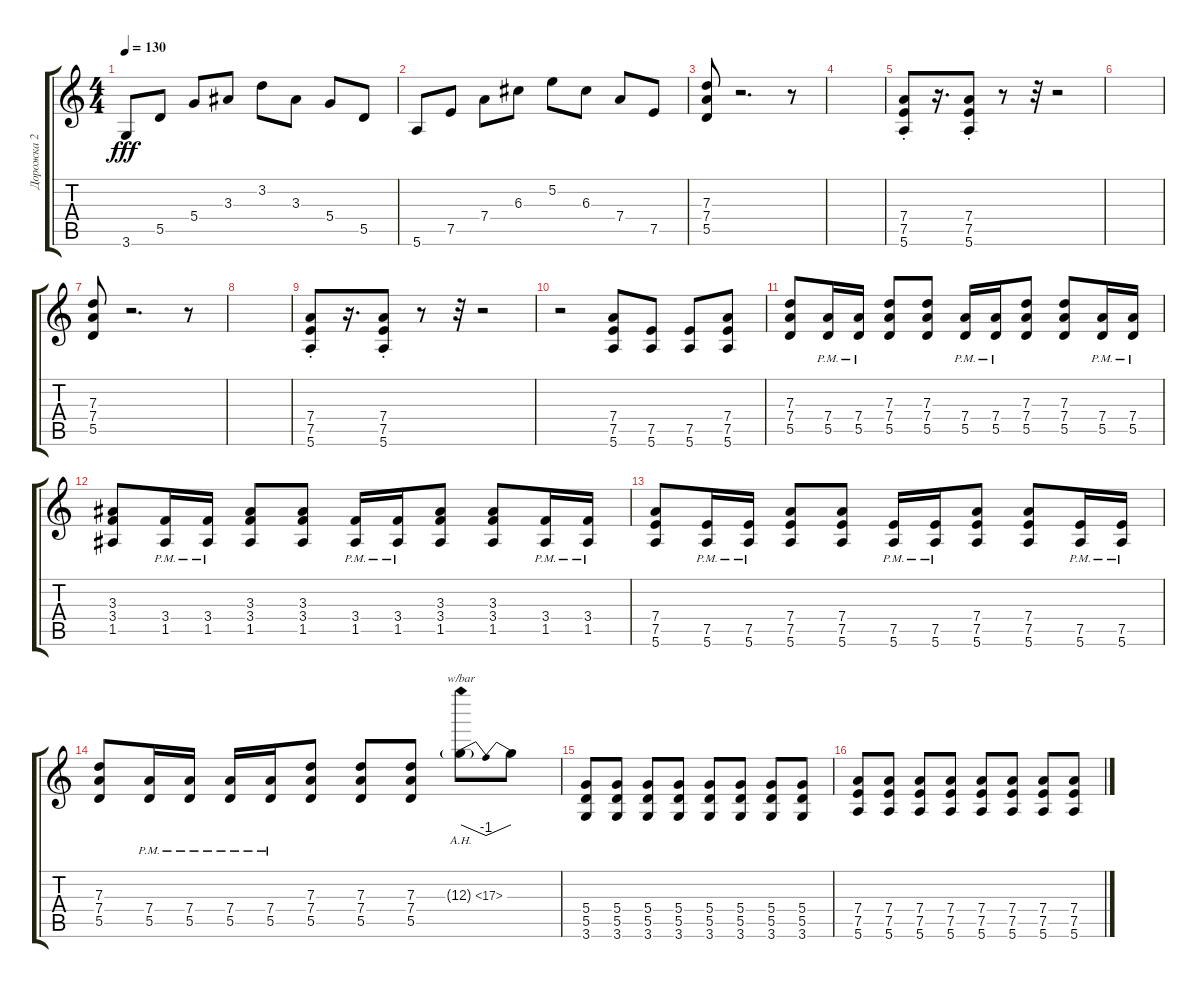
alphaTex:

\track ("Дорожка 2" "Дорожка 2") {instrument distortionguitar}
\staff {score tabs}
\tuning (E4 B3 G3 D3 A2 E2) {hide}
\ts (4 4)
\tempo 130
\clef g2
\ks c
3.6.8{dy fff} 5.5.8 5.4.8 3.3.8 3.2.8 3.3.8 5.4.8 5.5.8 |
5.6.8 7.5.8 7.4.8 6.3.8 5.2.8 6.3.8 7.4.8 7.5.8 |
(7.3 7.4 5.5).8 r.2{d} r.8 |
|
(7.4{st} 7.5{st} 5.6{st}).8 r.16{d} (7.4{st} 7.5{st} 5.6{st}).8 r.8 r.32 r.2 |
|
(7.3 7.4 5.5).8 r.2{d} r.8 |
|
(7.4{st} 7.5{st} 5.6{st}).8 r.16{d} (7.4{st} 7.5{st} 5.6{st}).8 r.8 r.32 r.2 |
r.2 (7.4 7.5 5.6).8 (7.5 5.6).8 (7.5 5.6).8 (7.4 7.5 5.6).8 |
(7.3 7.4 5.5).8 (7.4{pm} 5.5{pm}).16 (7.4{pm} 5.5{pm}).16 (7.3 7.4 5.5).8 (7.3 7.4 5.5).8 (7.4{pm} 5.5{pm}).16 (7.4{pm} 5.5{pm}).16 (7.3 7.4 5.5).8 (7.3 7.4 5.5).8 (7.4{pm} 5.5{pm}).16 (7.4{pm} 5.5{pm}).16 |
(3.3 3.4 1.5).8 (3.4{pm} 1.5{pm}).16 (3.4{pm} 1.5{pm}).16 (3.3 3.4 1.5).8 (3.3 3.4 1.5).8 (3.4{pm} 1.5{pm}).16 (3.4{pm} 1.5{pm}).16 (3.3 3.4 1.5).8 (3.3 3.4 1.5).8 (3.4{pm} 1.5{pm}).16 (3.4{pm} 1.5{pm}).16 |
(7.4 7.5 5.6).8 (7.5{pm} 5.6{pm}).16 (7.5{pm} 5.6{pm}).16 (7.4 7.5 5.6).8 (7.4 7.5 5.6).8 (7.5{pm} 5.6{pm}).16 (7.5{pm} 5.6{pm}).16 (7.4 7.5 5.6).8 (7.4 7.5 5.6).8 (7.5{pm} 5.6{pm}).16 (7.5{pm} 5.6{pm}).16 |
(7.3 7.4 5.5).8 (7.4{pm} 5.5{pm}).16 (7.4{pm} 5.5{pm}).16 (7.4{pm} 5.5{pm}).16 (7.4{pm} 5.5{pm}).16 (7.3 7.4 5.5).8 (7.3 7.4 5.5).8 (7.3 7.4 5.5).8 12.3{ah 5 g}.8{tbe (dip default 0 0 30 -4 60 0)} 12.3{t}.8 |
(5.4 5.5 3.6).8 (5.4 5.5 3.6).8 (5.4 5.5 3.6).8 (5.4 5.5 3.6).8 (5.4 5.5 3.6).8 (5.4 5.5 3.6).8 (5.4 5.5 3.6).8 (5.4 5.5 3.6).8 |
(7.4 7.5 5.6).8 (7.4 7.5 5.6).8 (7.4 7.5 5.6).8 (7.4 7.5 5.6).8 (7.4 7.5 5.6).8 (7.4 7.5 5.6).8 (7.4 7.5 5.6).8 (7.4 7.5 5.6).8
